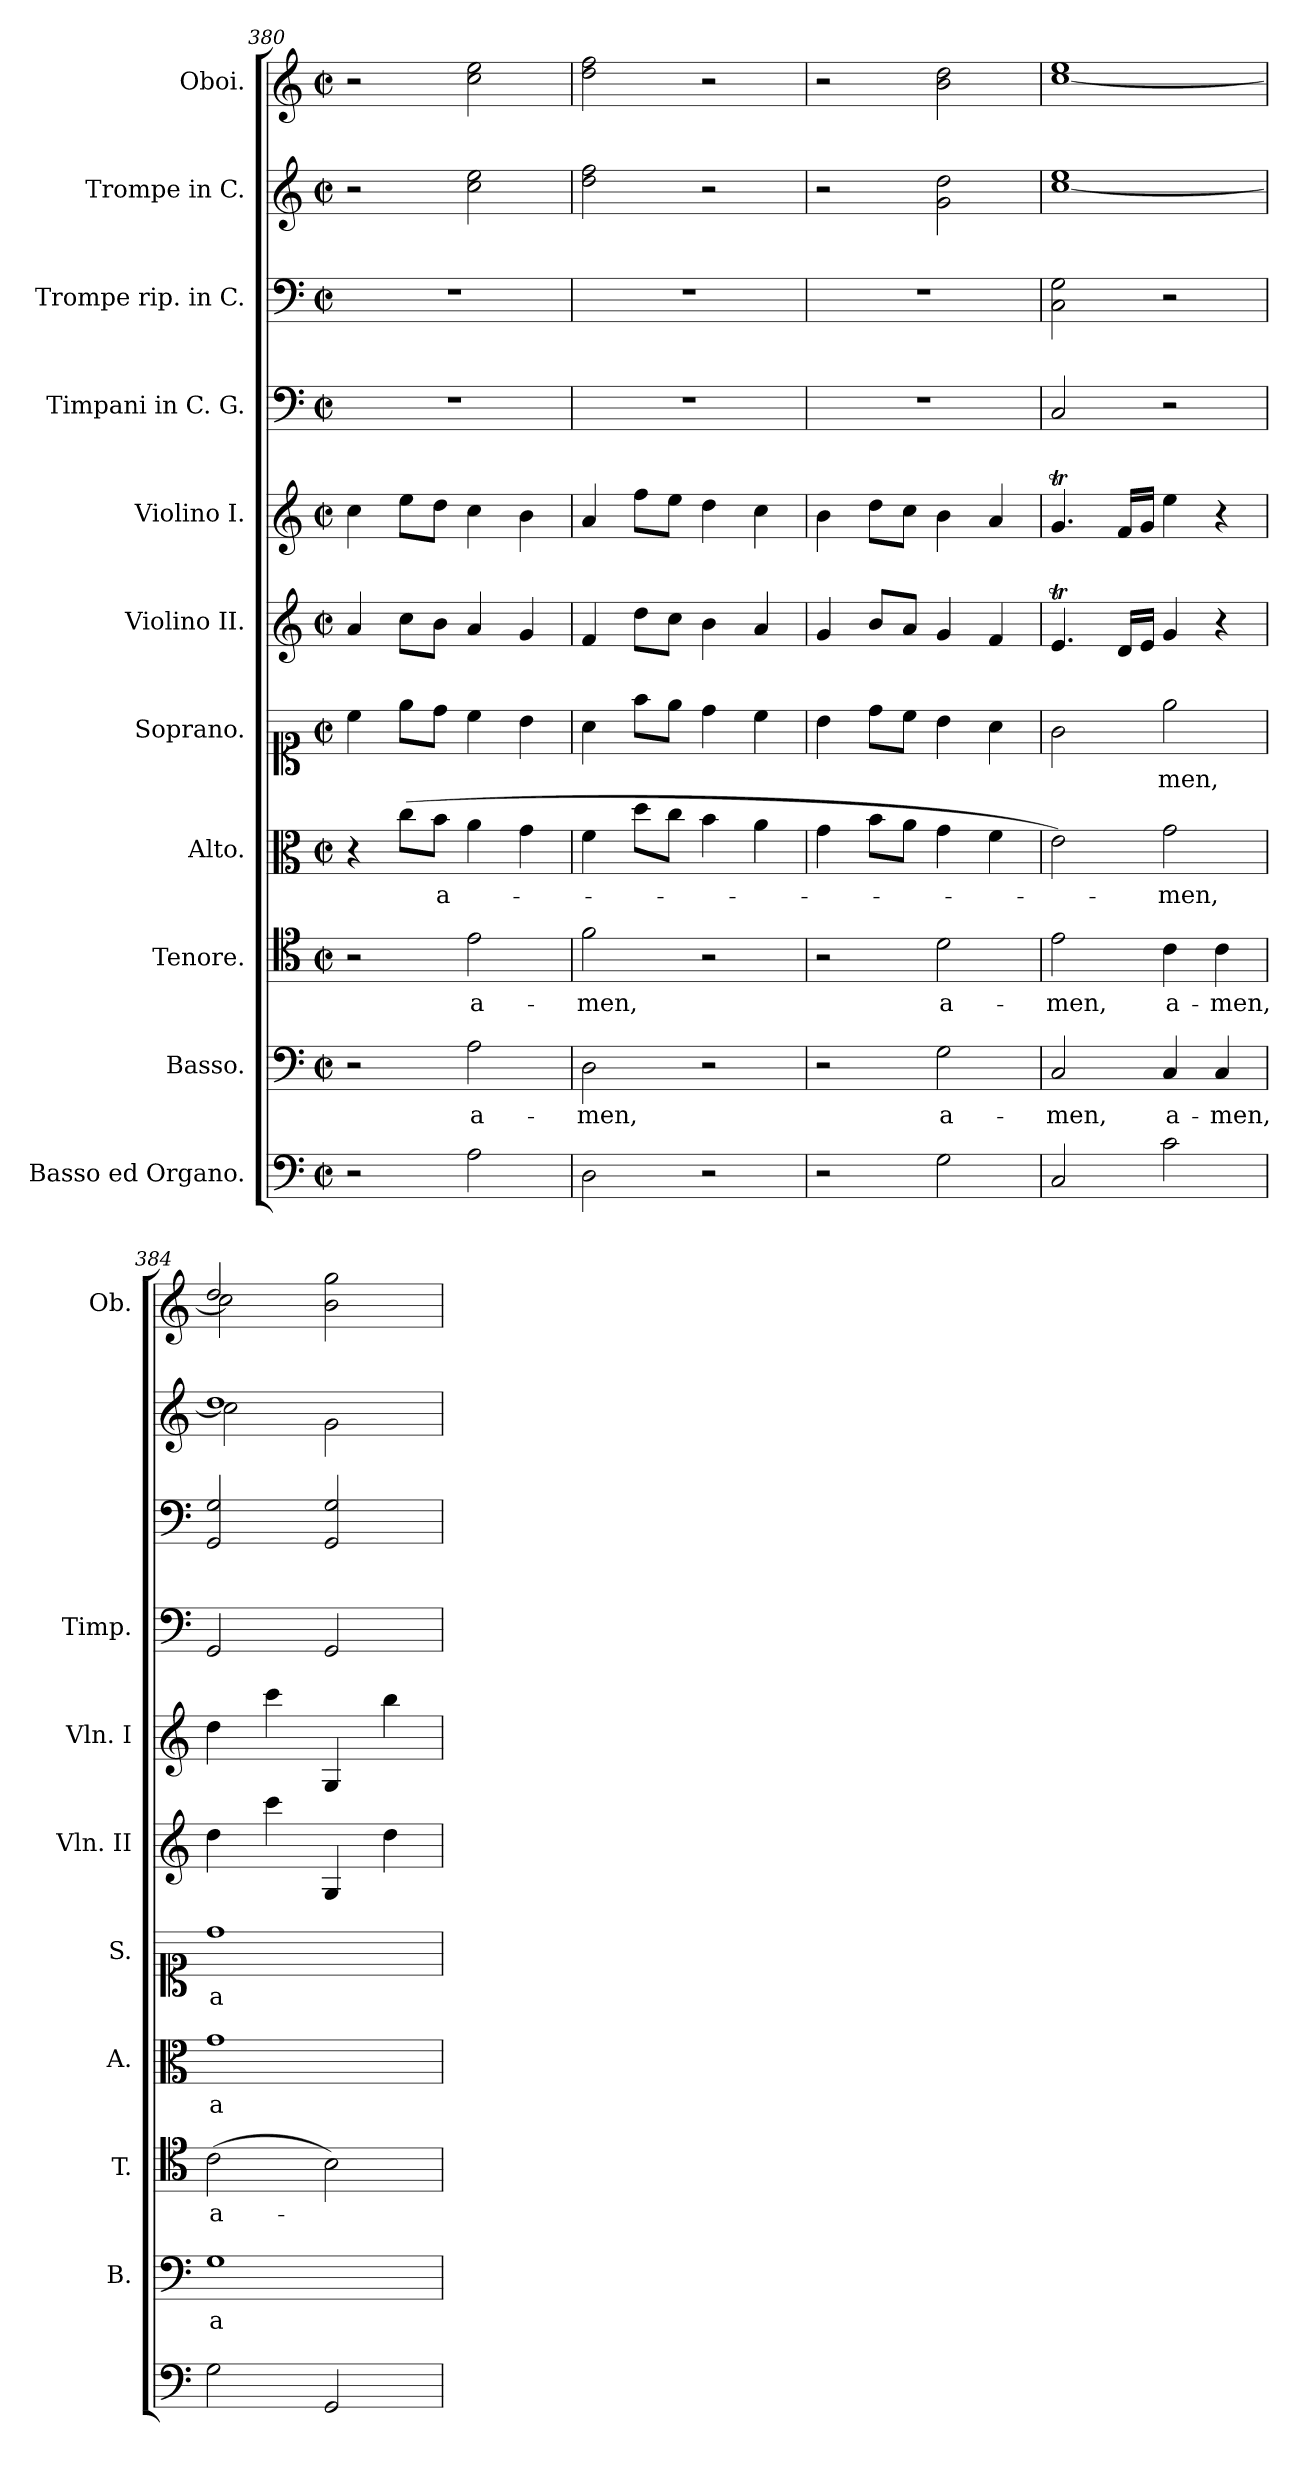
**kern	**kern	**text	**kern	**text	**kern	**text	**kern	**text	**kern	**kern	**kern	**kern	**kern	**kern
*part11	*part10	*part10	*part9	*part9	*part8	*part8	*part7	*part7	*part6	*part5	*part4	*part3	*part2	*part1
*staff11	*staff10	*staff10	*staff9	*staff9	*staff8	*staff8	*staff7	*staff7	*staff6	*staff5	*staff4	*staff3	*staff2	*staff1
*I"Basso ed  Organo.	*I"Basso.	*	*I"Tenore.	*	*I"Alto.	*	*I"Soprano.	*	*I"Violino II.	*I"Violino I.	*I"Timpani in C. G.	*I"Trompe rip. in C.	*I"Trompe in C.	*I"Oboi.
*	*I'B.	*	*I'T.	*	*I'A.	*	*I'S.	*	*I'Vln. II	*I'Vln. I	*I'Timp.	*	*	*I'Ob.
*clefF4	*clefF4	*	*clefC4	*	*clefC3	*	*clefC1	*	*clefG2	*clefG2	*clefF4	*clefF4	*clefG2	*clefG2
*k[]	*k[]	*	*k[]	*	*k[]	*	*k[]	*	*k[]	*k[]	*k[]	*k[]	*k[]	*k[]
*M2/2	*M2/2	*	*M2/2	*	*M2/2	*	*M2/2	*	*M2/2	*M2/2	*M2/2	*M2/2	*M2/2	*M2/2
*met(c|)	*met(c|)	*	*met(c|)	*	*met(c|)	*	*met(c|)	*	*met(c|)	*met(c|)	*met(c|)	*met(c|)	*met(c|)	*met(c|)
=380	=380	=380	=380	=380	=380	=380	=380	=380	=380	=380	=380	=380	=380	=380
2r	2r	.	2r	.	4r	.	4cc\	.	4a/	4cc\	1r	1r	2r	2r
.	.	.	.	.	(>8cc\L	.	8ee\L	.	8cc\L	8ee\L	.	.	.	.
!	!	!	!	!	!	!LO:LY:b	!	!	!	!	!	!	!	!
.	.	.	.	.	8b\J	a-	8dd\J	.	8b\J	8dd\J	.	.	.	.
!	!	!LO:LY:b	!	!LO:LY:b	!	!	!	!	!	!	!	!	!	!
2A\	2A\	a-	2e\	a-	4a\	.	4cc\	.	4a/	4cc\	.	.	2cc\ 2ee\	2cc\ 2ee\
.	.	.	.	.	4g\	.	4b\	.	4g/	4b\	.	.	.	.
=381	=381	=381	=381	=381	=381	=381	=381	=381	=381	=381	=381	=381	=381	=381
!	!	!LO:LY:b	!	!LO:LY:b	!	!	!	!	!	!	!	!	!	!
2D\	2D\	-men,	2f\	-men,	4f\	.	4a\	.	4f/	4a/	1r	1r	2dd\ 2ff\	2dd\ 2ff\
.	.	.	.	.	8dd\L	.	8ff\L	.	8dd\L	8ff\L	.	.	.	.
.	.	.	.	.	8cc\J	.	8ee\J	.	8cc\J	8ee\J	.	.	.	.
2r	2r	.	2r	.	4b\	.	4dd\	.	4b\	4dd\	.	.	2r	2r
.	.	.	.	.	4a\	.	4cc\	.	4a/	4cc\	.	.	.	.
!!LO:PB:g=z
=382	=382	=382	=382	=382	=382	=382	=382	=382	=382	=382	=382	=382	=382	=382
2r	2r	.	2r	.	4g\	.	4b\	.	4g/	4b\	1r	1r	2r	2r
.	.	.	.	.	8b\L	.	8dd\L	.	8b/L	8dd\L	.	.	.	.
.	.	.	.	.	8a\J	.	8cc\J	.	8a/J	8cc\J	.	.	.	.
!	!	!LO:LY:b	!	!LO:LY:b	!	!	!	!	!	!	!	!	!	!
2G\	2G\	a-	2d\	a-	4g\	.	4b\	.	4g/	4b\	.	.	2g\ 2dd\	2b\ 2dd\
.	.	.	.	.	4f\	.	4a\	.	4f/	4a/	.	.	.	.
=383	=383	=383	=383	=383	=383	=383	=383	=383	=383	=383	=383	=383	=383	=383
!	!	!LO:LY:b	!	!LO:LY:b	!	!	!	!	!	!	!	!	!	!
*	*	*	*	*	*	*	*	*	*	*	*	*	*^	*^
2C/	2C/	-men,	2e\	-men,	2e\)	.	2g\	.	4.et/	4.gT/	2C/	2C\ 2G\	1ee	[1cc	1ee	[1cc
.	.	.	.	.	.	.	.	.	16d/LL	16f/LL	.	.	.	.	.	.
.	.	.	.	.	.	.	.	.	16e/JJ	16g/JJ	.	.	.	.	.	.
!	!	!LO:LY:b	!	!LO:LY:b	!	!LO:LY:b	!	!LO:LY:b	!	!	!	!	!	!	!	!
2c\	4C/	a-	4c\	a-	2g\	men,	2ee\	men,	4g/	4ee\	2r	2r	.	.	.	.
!	!	!LO:LY:b	!	!LO:LY:b	!	!	!	!	!	!	!	!	!	!	!	!
.	4C/	-men,	4c\	-men,	.	.	.	.	4r	4r	.	.	.	.	.	.
=384	=384	=384	=384	=384	=384	=384	=384	=384	=384	=384	=384	=384	=384	=384	=384	=384
!	!	!LO:LY:b	!	!LO:LY:b	!	!LO:LY:b	!	!LO:LY:b	!	!	!	!	!	!	!	!
2G\	1G	a-	(>2c\	a-	1g	a-	1dd	a-	4dd\	4dd\	2GG/	2GG/ 2G/	1dd	2cc\]	2dd/	2cc\]
.	.	.	.	.	.	.	.	.	4ccc\	4ccc\	.	.	.	.	.	.
2GG/	.	.	2B\)	.	.	.	.	.	4G/	4G/	2GG/	2GG/ 2G/	.	2g\	2b\ 2gg\	2ryy
.	.	.	.	.	.	.	.	.	4dd\	4bb\	.	.	.	.	.	.
*	*	*	*	*	*	*	*	*	*	*	*	*	*v	*v	*	*
*	*	*	*	*	*	*	*	*	*	*	*	*	*	*v	*v
=	=	=	=	=	=	=	=	=	=	=	=	=	=	=
*-	*-	*-	*-	*-	*-	*-	*-	*-	*-	*-	*-	*-	*-	*-
